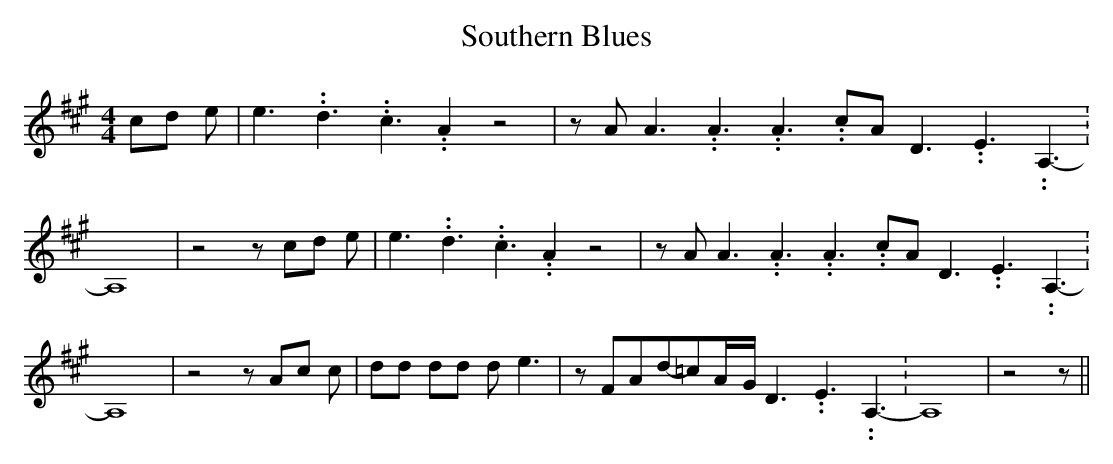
X:1
T:Southern Blues
M:4/4
L:1/8
K:A
 cd e| e3.99999962500005/5.99999925000009 d3.99999962500005/5.99999925000009 c3.99999962500005/5.99999925000009 A2 z4|\
 z A A3.99999962500005/5.99999925000009 A3.99999962500005/5.99999925000009 A3.99999962500005/5.99999925000009 cA D3.99999962500005/5.99999925000009 E3.99999962500005/5.99999925000009 A,3.99999962500005/5.99999925000009-|\
 A,8| z4 z cd e| e3.99999962500005/5.99999925000009 d3.99999962500005/5.99999925000009 c3.99999962500005/5.99999925000009 A2 z4|\
 z A A3.99999962500005/5.99999925000009 A3.99999962500005/5.99999925000009 A3.99999962500005/5.99999925000009 cA D3.99999962500005/5.99999925000009 E3.99999962500005/5.99999925000009 A,3.99999962500005/5.99999925000009-|\
 A,8| z4 z Ac c| dd dd d e3| z FAd-=cA/2-G/2 D3.99999962500005/5.99999925000009 E3.99999962500005/5.99999925000009 A,3.99999962500005/5.99999925000009-|\
 A,8| z4 z||
